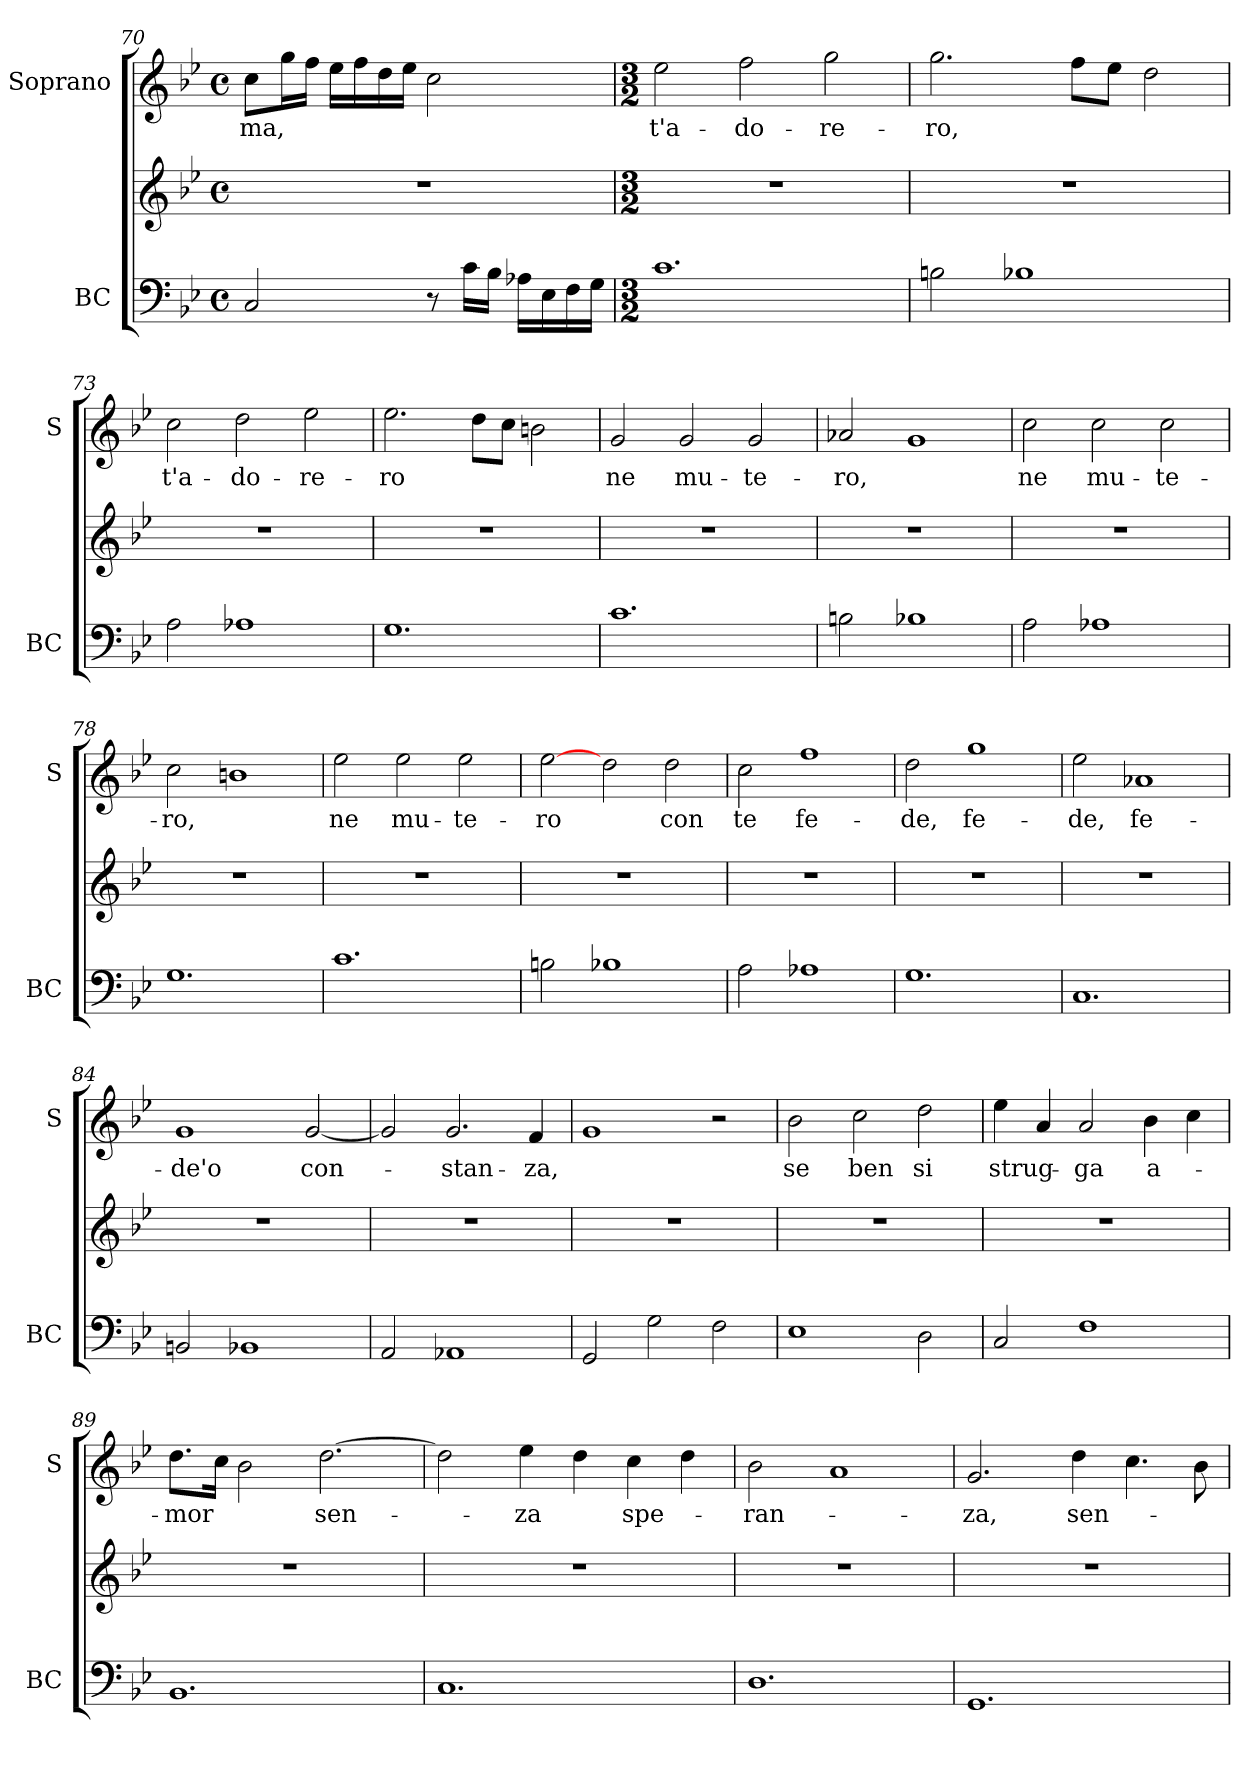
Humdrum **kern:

**kern	**kern	**kern	**text
*part2	*part2	*part1	*part1
*staff3	*staff2	*staff1	*staff1
*I"BC	*	*I"Soprano	*
*I'BC	*	*I'S	*
*clefF4	*clefG2	*clefG2	*
*k[b-e-]	*k[b-e-]	*k[b-e-]	*
*B-:	*B-:	*B-:	*
*M4/4	*M4/4	*M4/4	*
*met(c)	*met(c)	*met(c)	*
=70	=70	=70	=70
!	!	!	!LO:LY:b
2C/	1r	8cc\L	-ma,
.	.	16gg\L	.
.	.	16ff\JJ	.
.	.	16ee-\LL	.
.	.	16ff\	.
.	.	16dd\	.
.	.	16ee-\JJ	.
8r	.	2cc\	.
16c\LL	.	.	.
16B-\JJ	.	.	.
16A-X\LL	.	.	.
16E-\	.	.	.
16F\	.	.	.
16G\JJ	.	.	.
=71	=71	=71	=71
*M3/2	*M3/2	*M3/2	*
!	!	!	!LO:LY:b
1.c	1.r	2ee-\	t'a-
!	!	!	!LO:LY:b
.	.	2ff\	-do-
!	!	!	!LO:LY:b
.	.	2gg\	-re-
=72	=72	=72	=72
!	!	!	!LO:LY:b
2Bn\	1.r	2.gg\	-ro,
1B-X	.	.	.
.	.	8ff\L	.
.	.	8ee-\J	.
.	.	2dd\	.
!!LO:LB:g=z
=73	=73	=73	=73
!	!	!	!LO:LY:b
2A\	1.r	2cc\	t'a-
!	!	!	!LO:LY:b
1A-X	.	2dd\	-do-
!	!	!	!LO:LY:b
.	.	2ee-\	-re-
=74	=74	=74	=74
!	!	!	!LO:LY:b
1.G	1.r	2.ee-\	-ro
.	.	8dd\L	.
.	.	8cc\J	.
.	.	2bn\	.
=75	=75	=75	=75
!	!	!	!LO:LY:b
1.c	1.r	2g/	ne
!	!	!	!LO:LY:b
.	.	2g/	mu-
!	!	!	!LO:LY:b
.	.	2g/	-te-
=76	=76	=76	=76
!	!	!	!LO:LY:b
2Bn\	1.r	2a-X/	-ro,
1B-X	.	1g	.
=77	=77	=77	=77
!	!	!	!LO:LY:b
2A\	1.r	2cc\	ne
!	!	!	!LO:LY:b
1A-X	.	2cc\	mu-
!	!	!	!LO:LY:b
.	.	2cc\	-te-
!!LO:LB:g=z
=78	=78	=78	=78
!	!	!	!LO:LY:b
1.G	1.r	2cc\	-ro,
.	.	1bn	.
=79	=79	=79	=79
!	!	!	!LO:LY:b
1.c	1.r	2ee-\	ne
!	!	!	!LO:LY:b
.	.	2ee-\	mu-
!	!	!	!LO:LY:b
.	.	2ee-\	-te-
=80	=80	=80	=80
!	!	!	!LO:LY:b
2Bn\	1.r	[2ee-\	-ro
1B-X	.	2dd\	.
!	!	!	!LO:LY:b
.	.	2dd\	con
=81	=81	=81	=81
!	!	!	!LO:LY:b
2A\	1.r	2cc\	te
!	!	!	!LO:LY:b
1A-X	.	1ff	fe-
=82	=82	=82	=82
!	!	!	!LO:LY:b
1.G	1.r	2dd\	-de,
!	!	!	!LO:LY:b
.	.	1gg	fe-
!!LO:LB:g=z
=83	=83	=83	=83
!	!	!	!LO:LY:b
1.C	1.r	2ee-\	-de,
!	!	!	!LO:LY:b
.	.	1a-X	fe-
=84	=84	=84	=84
!	!	!	!LO:LY:b
2BBn/	1.r	1g	-de'o
1BB-X	.	.	.
!	!	!	!LO:LY:b
.	.	[2g/	con-
=85	=85	=85	=85
2AA/	1.r	2g/]	.
!	!	!	!LO:LY:b
1AA-X	.	2.g/	-stan-
!	!	!	!LO:LY:b
.	.	4f/	-za,
=86	=86	=86	=86
2GG/	1.r	1g	.
2G\	.	.	.
2F\	.	2r	.
=87	=87	=87	=87
!	!	!	!LO:LY:b
1E-	1.r	2b-\	se
!	!	!	!LO:LY:b
.	.	2cc\	ben
!	!	!	!LO:LY:b
2D\	.	2dd\	si
!!LO:PB:g=z
=88	=88	=88	=88
!	!	!	!LO:LY:b
2C/	1.r	4ee-\	strug-
.	.	4a/	.
!	!	!	!LO:LY:b
1F	.	2a/	-ga
!	!	!	!LO:LY:b
.	.	4b-\	a-
.	.	4cc\	.
=89	=89	=89	=89
!	!	!	!LO:LY:b
1.BB-	1.r	8.dd\L	-mor
.	.	16cc\Jk	.
.	.	2b-\	.
!	!	!	!LO:LY:b
.	.	[2.dd\	sen-
=90	=90	=90	=90
1.C	1.r	2dd\]	.
!	!	!	!LO:LY:b
.	.	4ee-\	-za
.	.	4dd\	.
!	!	!	!LO:LY:b
.	.	4cc\	spe-
.	.	4dd\	.
=91	=91	=91	=91
!	!	!	!LO:LY:b
1.D	1.r	2b-\	-ran-
.	.	1a	.
=92	=92	=92	=92
!	!	!	!LO:LY:b
1.GG	1.r	2.g/	-za,
!	!	!	!LO:LY:b
.	.	4dd\	sen-
.	.	4.cc\	.
.	.	8b-\	.
=	=	=	=
*-	*-	*-	*-
